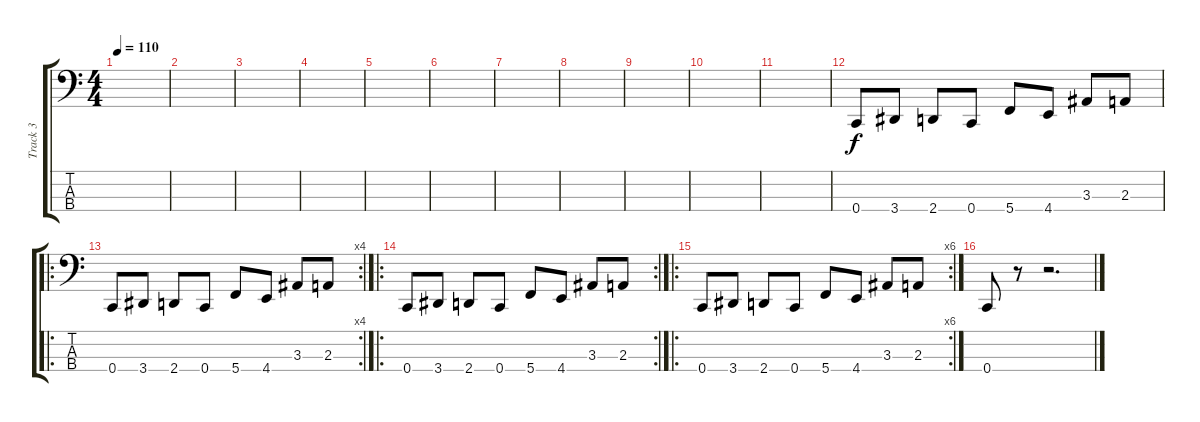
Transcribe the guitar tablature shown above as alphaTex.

\track ("Track 3" "Track 3") {instrument electricbassfinger}
\staff {score tabs}
\tuning (F2 C2 G1 C1) {hide}
\ts (4 4)
\tempo 110
\clef f4
\ks c
|
|
|
|
|
|
|
|
|
|
|
0.4.8 3.4.8 2.4.8 0.4.8 5.4.8 4.4.8 3.3.8 2.3.8 |
\ro
\rc 4
0.4.8 3.4.8 2.4.8 0.4.8 5.4.8 4.4.8 3.3.8 2.3.8 |
\ro
\rc 2
0.4.8 3.4.8 2.4.8 0.4.8 5.4.8 4.4.8 3.3.8 2.3.8 |
\ro
\rc 6
0.4.8 3.4.8 2.4.8 0.4.8 5.4.8 4.4.8 3.3.8 2.3.8 |
0.4.8 r.8 r.2{d}
